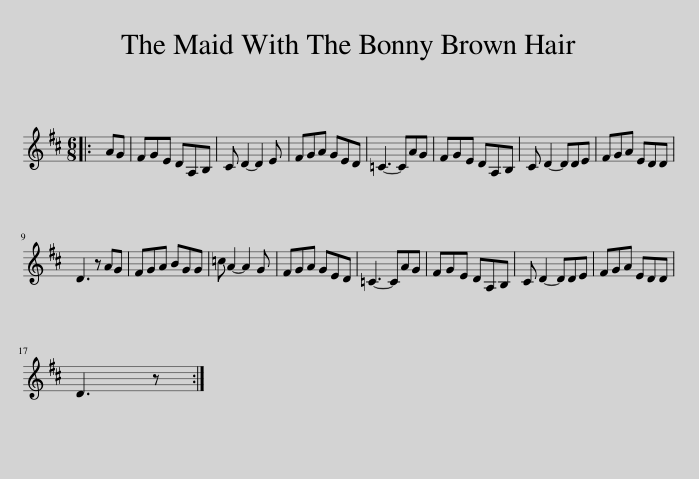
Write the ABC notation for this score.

X:1
L:1/8
M:6/8
I:linebreak $
K:D
V:1 treble
V:1
|: AG | FGE DA,B, | C D2- D2 E | FGA GED | =C3- CAG | %5
 FGE DA,B, | C D2- DDE | FGA EDD |$ D3 z AG | FGA BGG | %10
 =c A2- A2 G | FGA GED | =C3- CAG | FGE DA,B, | C D2- DDE | %15
 FGA EDD |$ D3 z :| %17
